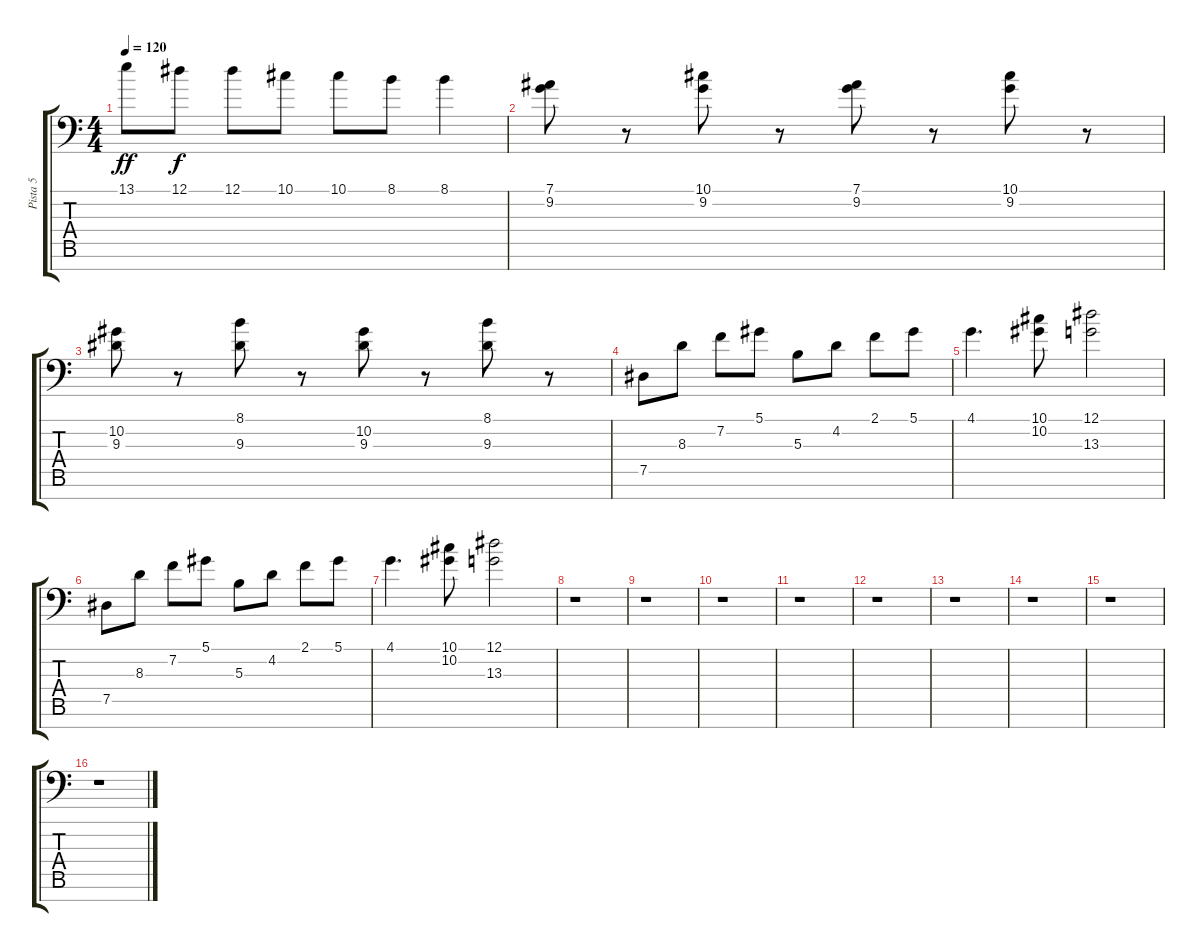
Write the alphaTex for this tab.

\track ("Pista 5" "Pista 5") {instrument synthstrings1}
\staff {score tabs}
\tuning (Eb4 Bb3 Gb3 Db3 Ab2 Eb2 Bb1) {hide}
\ts (4 4)
\tempo 120
\clef f4
\ks c
13.1.8{dy ff} 12.1.8{dy f} 12.1.8 10.1.8 10.1.8 8.1.8 8.1.4 |
(7.1 9.2).8 r.8 (10.1 9.2).8 r.8 (7.1 9.2).8 r.8 (10.1 9.2).8 r.8 |
(10.2 9.3).8 r.8 (8.1 9.3).8 r.8 (10.2 9.3).8 r.8 (8.1 9.3).8 r.8 |
7.5.8 8.3.8 7.2.8 5.1.8 5.3.8 4.2.8 2.1.8 5.1.8 |
4.1.4{d} (10.1 10.2).8 (12.1 13.3).2 |
7.5.8 8.3.8 7.2.8 5.1.8 5.3.8 4.2.8 2.1.8 5.1.8 |
4.1.4{d} (10.1 10.2).8 (12.1 13.3).2 |
r.1 |
r.1 |
r.1 |
r.1 |
r.1 |
r.1 |
r.1 |
r.1 |
r.1
